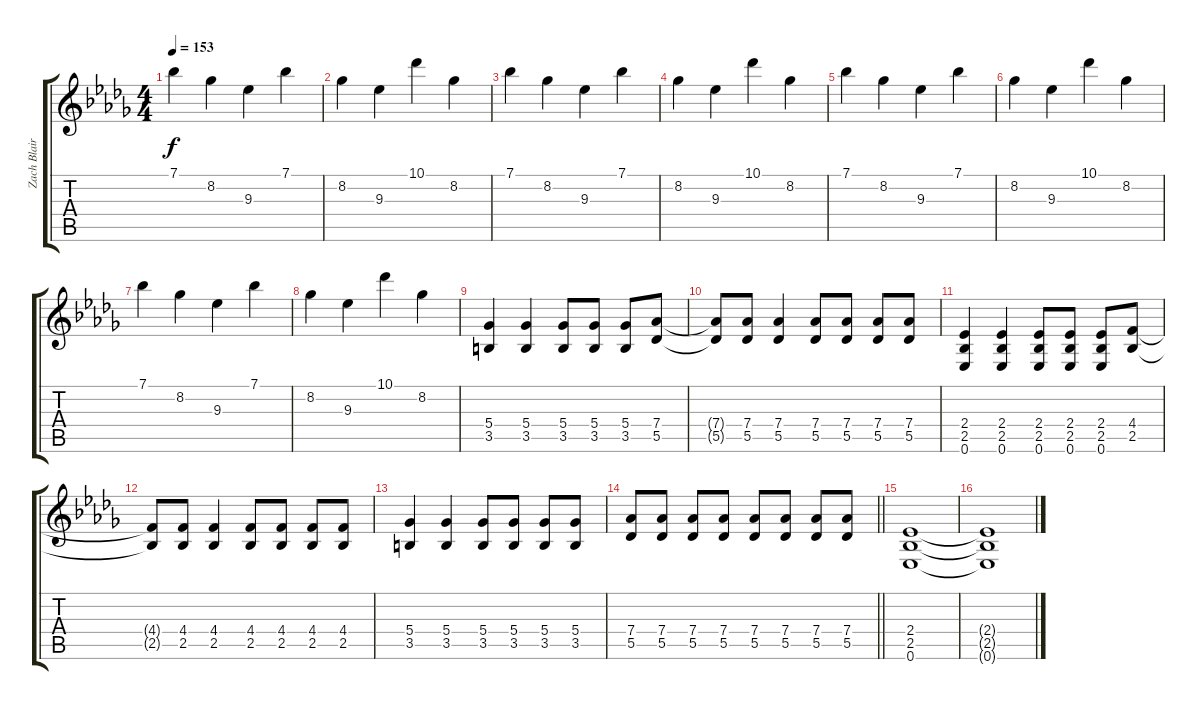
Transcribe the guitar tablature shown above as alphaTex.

\track ("Zach Blair 2" "Zach Blair") {instrument distortionguitar}
\staff {score tabs}
\tuning (Eb4 Bb3 Gb3 Db3 Ab2 Eb2) {hide}
\ts (4 4)
\tempo 153
\clef g2
\ks db
7.1.4{dy f} 8.2.4 9.3.4 7.1.4 |
8.2.4 9.3.4 10.1.4 8.2.4 |
7.1.4 8.2.4 9.3.4 7.1.4 |
8.2.4 9.3.4 10.1.4 8.2.4 |
7.1.4 8.2.4 9.3.4 7.1.4 |
8.2.4 9.3.4 10.1.4 8.2.4 |
7.1.4 8.2.4 9.3.4 7.1.4 |
8.2.4 9.3.4 10.1.4 8.2.4 |
(5.4 3.5).4 (5.4 3.5).4 (5.4 3.5).8 (5.4 3.5).8 (5.4 3.5).8 (7.4 5.5).8 |
(7.4{t} 5.5{t}).8 (7.4 5.5).8 (7.4 5.5).4 (7.4 5.5).8 (7.4 5.5).8 (7.4 5.5).8 (7.4 5.5).8 |
(2.4 2.5 0.6).4 (2.4 2.5 0.6).4 (2.4 2.5 0.6).8 (2.4 2.5 0.6).8 (2.4 2.5 0.6).8 (4.4 2.5).8 |
(4.4{t} 2.5{t}).8 (4.4 2.5).8 (4.4 2.5).4 (4.4 2.5).8 (4.4 2.5).8 (4.4 2.5).8 (4.4 2.5).8 |
(5.4 3.5).4 (5.4 3.5).4 (5.4 3.5).8 (5.4 3.5).8 (5.4 3.5).8 (5.4 3.5).8 |
\barLineRight lightlight
(7.4 5.5).8 (7.4 5.5).8 (7.4 5.5).8 (7.4 5.5).8 (7.4 5.5).8 (7.4 5.5).8 (7.4 5.5).8 (7.4 5.5).8 |
(2.4 2.5 0.6).1 |
(2.4{t} 2.5{t} 0.6{t}).1
